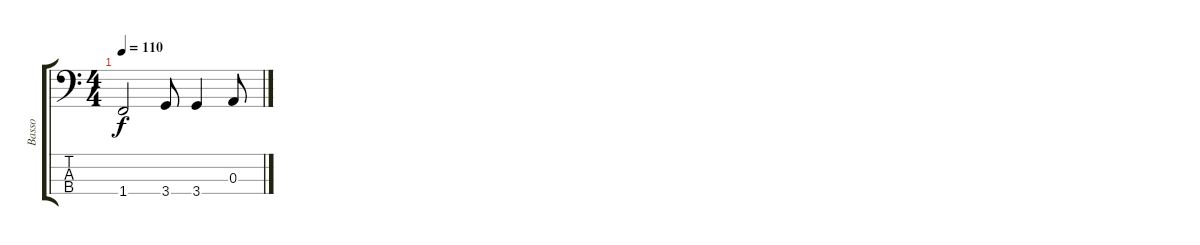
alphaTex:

\track ("Basso" "Basso") {instrument electricbasspick}
\staff {score tabs}
\tuning (G2 D2 A1 E1) {hide}
\ts (4 4)
\tempo 110
\clef f4
\ks c
1.4{t}.2{dy f} 3.4.8 3.4.4 0.3.8
